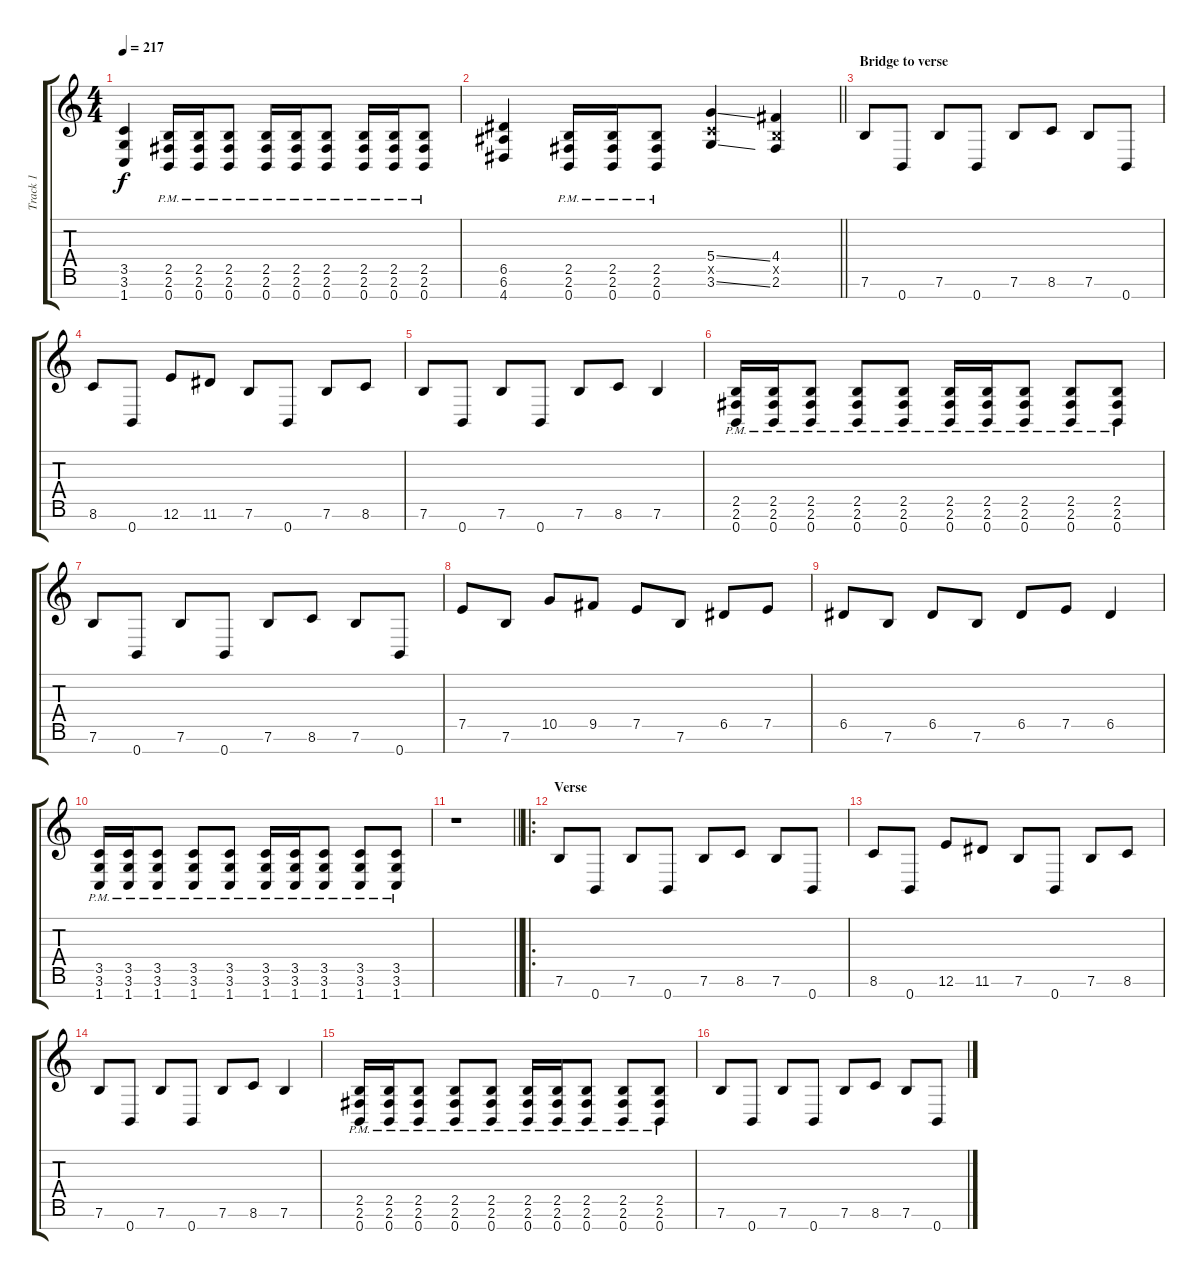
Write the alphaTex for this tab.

\track ("Track 1" "Track 1") {instrument distortionguitar}
\staff {score tabs}
\tuning (E4 B3 G3 D3 A2 E2 B1) {hide}
\ts (4 4)
\tempo 217
\clef g2
\ks c
(3.5 3.6 1.7).4{dy f} (2.5{pm} 2.6{pm} 0.7{pm}).16 (2.5{pm} 2.6{pm} 0.7{pm}).16 (2.5{pm} 2.6{pm} 0.7{pm}).8 (2.5{pm} 2.6{pm} 0.7{pm}).16 (2.5{pm} 2.6{pm} 0.7{pm}).16 (2.5{pm} 2.6{pm} 0.7{pm}).8 (2.5{pm} 2.6{pm} 0.7{pm}).16 (2.5{pm} 2.6{pm} 0.7{pm}).16 (2.5{pm} 2.6{pm} 0.7{pm}).8 |
\barLineRight lightlight
(6.5 6.6 4.7).4 (2.5{pm} 2.6{pm} 0.7{pm}).16 (2.5{pm} 2.6{pm} 0.7{pm}).16 (2.5{pm} 2.6{pm} 0.7{pm}).8 (5.4{ss} 3.5{x} 3.6{ss}).4 (4.4 2.5{x} 2.6).4 |
\section ("" "Bridge to verse")
7.6.8 0.7.8 7.6.8 0.7.8 7.6.8 8.6.8 7.6.8 0.7.8 |
8.6.8 0.7.8 12.6.8 11.6.8 7.6.8 0.7.8 7.6.8 8.6.8 |
7.6.8 0.7.8 7.6.8 0.7.8 7.6.8 8.6.8 7.6.4 |
(2.5{pm} 2.6{pm} 0.7{pm}).16 (2.5{pm} 2.6{pm} 0.7{pm}).16 (2.5{pm} 2.6{pm} 0.7{pm}).8 (2.5{pm} 2.6{pm} 0.7{pm}).8 (2.5{pm} 2.6{pm} 0.7{pm}).8 (2.5{pm} 2.6{pm} 0.7{pm}).16 (2.5{pm} 2.6{pm} 0.7{pm}).16 (2.5{pm} 2.6{pm} 0.7{pm}).8 (2.5{pm} 2.6{pm} 0.7{pm}).8 (2.5{pm} 2.6{pm} 0.7{pm}).8 |
7.6.8 0.7.8 7.6.8 0.7.8 7.6.8 8.6.8 7.6.8 0.7.8 |
7.5.8 7.6.8 10.5.8 9.5.8 7.5.8 7.6.8 6.5.8 7.5.8 |
6.5.8 7.6.8 6.5.8 7.6.8 6.5.8 7.5.8 6.5.4 |
(3.5{pm} 3.6{pm} 1.7{pm}).16 (3.5{pm} 3.6{pm} 1.7{pm}).16 (3.5{pm} 3.6{pm} 1.7{pm}).8 (3.5{pm} 3.6{pm} 1.7{pm}).8 (3.5{pm} 3.6{pm} 1.7{pm}).8 (3.5{pm} 3.6{pm} 1.7{pm}).16 (3.5{pm} 3.6{pm} 1.7{pm}).16 (3.5{pm} 3.6{pm} 1.7{pm}).8 (3.5{pm} 3.6{pm} 1.7{pm}).8 (3.5{pm} 3.6{pm} 1.7{pm}).8 |
\barLineRight lightlight
r.1 |
\ro
\section ("" "Verse")
7.6.8 0.7.8 7.6.8 0.7.8 7.6.8 8.6.8 7.6.8 0.7.8 |
8.6.8 0.7.8 12.6.8 11.6.8 7.6.8 0.7.8 7.6.8 8.6.8 |
7.6.8 0.7.8 7.6.8 0.7.8 7.6.8 8.6.8 7.6.4 |
(2.5{pm} 2.6{pm} 0.7{pm}).16 (2.5{pm} 2.6{pm} 0.7{pm}).16 (2.5{pm} 2.6{pm} 0.7{pm}).8 (2.5{pm} 2.6{pm} 0.7{pm}).8 (2.5{pm} 2.6{pm} 0.7{pm}).8 (2.5{pm} 2.6{pm} 0.7{pm}).16 (2.5{pm} 2.6{pm} 0.7{pm}).16 (2.5{pm} 2.6{pm} 0.7{pm}).8 (2.5{pm} 2.6{pm} 0.7{pm}).8 (2.5{pm} 2.6{pm} 0.7{pm}).8 |
7.6.8 0.7.8 7.6.8 0.7.8 7.6.8 8.6.8 7.6.8 0.7.8
